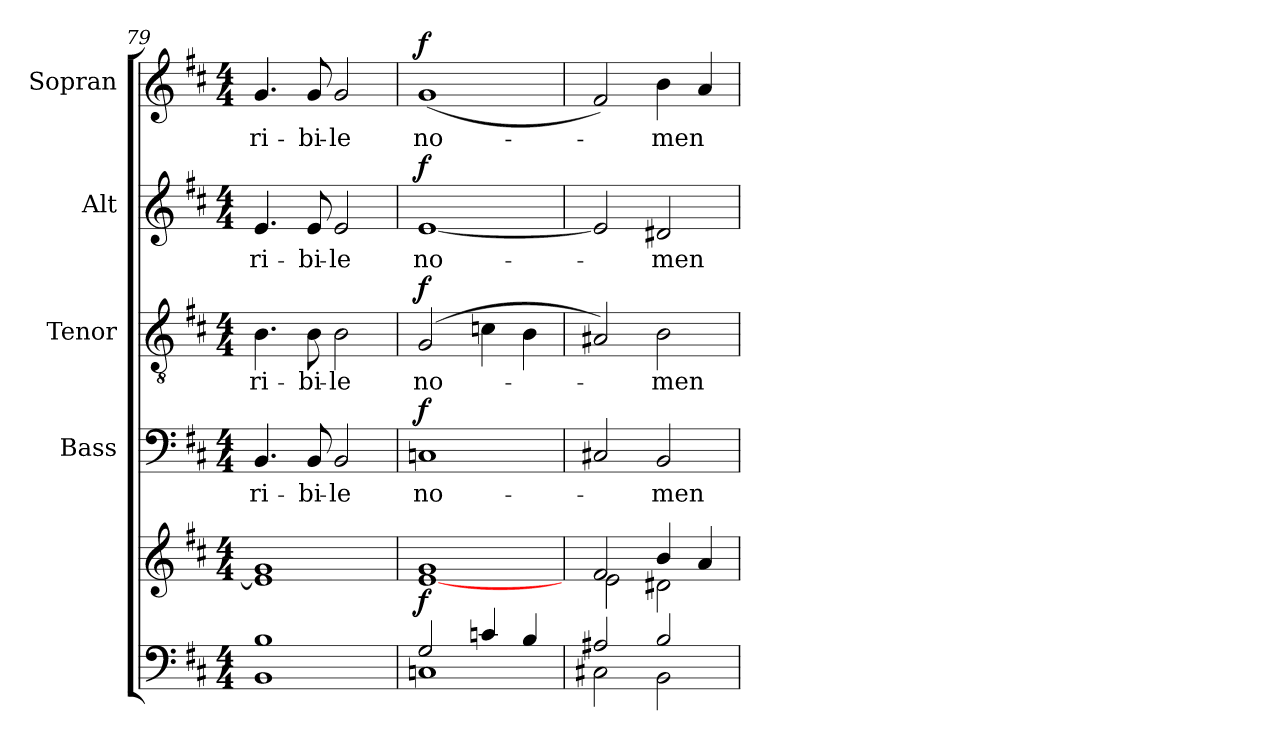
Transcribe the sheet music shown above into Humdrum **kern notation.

**kern	**kern	**dynam	**kern	**text	**dynam	**kern	**text	**dynam	**kern	**text	**dynam	**kern	**text	**dynam
*part5	*part5	*part5	*part4	*part4	*part4	*part3	*part3	*part3	*part2	*part2	*part2	*part1	*part1	*part1
*staff6	*staff5	*staff5/6	*staff4	*staff4	*staff4	*staff3	*staff3	*staff3	*staff2	*staff2	*staff2	*staff1	*staff1	*staff1
*	*	*	*I"Bass	*	*	*I"Tenor	*	*	*I"Alt	*	*	*I"Sopran	*	*
*	*	*	*I'B	*	*	*I'T	*	*	*I'A	*	*	*I'S	*	*
*clefF4	*clefG2	*	*clefF4	*	*	*clefGv2	*	*	*clefG2	*	*	*clefG2	*	*
*k[f#c#]	*k[f#c#]	*	*k[f#c#]	*	*	*k[f#c#]	*	*	*k[f#c#]	*	*	*k[f#c#]	*	*
*D:	*D:	*	*D:	*	*	*D:	*	*	*D:	*	*	*D:	*	*
*M4/4	*M4/4	*	*M4/4	*	*	*M4/4	*	*	*M4/4	*	*	*M4/4	*	*
=79	=79	=79	=79	=79	=79	=79	=79	=79	=79	=79	=79	=79	=79	=79
!	!	!	!	!LO:LY:b	!	!	!LO:LY:b	!	!	!LO:LY:b	!	!	!LO:LY:b	!
1BB 1B	1e] 1g	.	4.BB/	-ri-	.	4.B\	-ri-	.	4.e/	-ri-	.	4.g/	-ri-	.
!	!	!	!	!LO:LY:b	!	!	!LO:LY:b	!	!	!LO:LY:b	!	!	!LO:LY:b	!
.	.	.	8BB/	-bi-	.	8B\	-bi-	.	8e/	-bi-	.	8g/	-bi-	.
!	!	!	!	!LO:LY:b	!	!	!LO:LY:b	!	!	!LO:LY:b	!	!	!LO:LY:b	!
.	.	.	2BB/	-le	.	2B\	-le	.	2e/	-le	.	2g/	-le	.
=80	=80	=80	=80	=80	=80	=80	=80	=80	=80	=80	=80	=80	=80	=80
*^	*	*	*	*	*	*	*	*	*	*	*	*	*	*
!	!	!	!LO:DY:b	!	!LO:LY:b	!LO:DY:a	!	!LO:LY:b	!LO:DY:a	!	!LO:LY:b	!LO:DY:a	!	!LO:LY:b	!LO:DY:a
2G/	1Cn	[1e 1g	f	1Cn	no-	f	(2G/	no-	f	[1e	no-	f	(>1g	no-	f
4cn/	.	.	.	.	.	.	4cn\	.	.	.	.	.	.	.	.
4B/	.	.	.	.	.	.	4B\	.	.	.	.	.	.	.	.
!!LO:PB:g=z
=81	=81	=81	=81	=81	=81	=81	=81	=81	=81	=81	=81	=81	=81	=81	=81
*	*	*^	*	*	*	*	*	*	*	*	*	*	*	*	*
2A#X/	2C#X\	2f#/	2e\	.	2C#X/	.	.	2A#X/)	.	.	2e/]	.	.	2f#/)	.	.
!	!	!	!	!	!	!LO:LY:b	!	!	!LO:LY:b	!	!	!LO:LY:b	!	!	!LO:LY:b	!
2B/	2BB\	4b/	2d#X\	.	2BB/	-men	.	2B\	-men	.	2d#X/	-men	.	4b\	-men	.
.	.	4a/	.	.	.	.	.	.	.	.	.	.	.	4a/	.	.
*v	*v	*	*	*	*	*	*	*	*	*	*	*	*	*	*	*
*	*v	*v	*	*	*	*	*	*	*	*	*	*	*	*	*
=	=	=	=	=	=	=	=	=	=	=	=	=	=	=
*-	*-	*-	*-	*-	*-	*-	*-	*-	*-	*-	*-	*-	*-	*-
